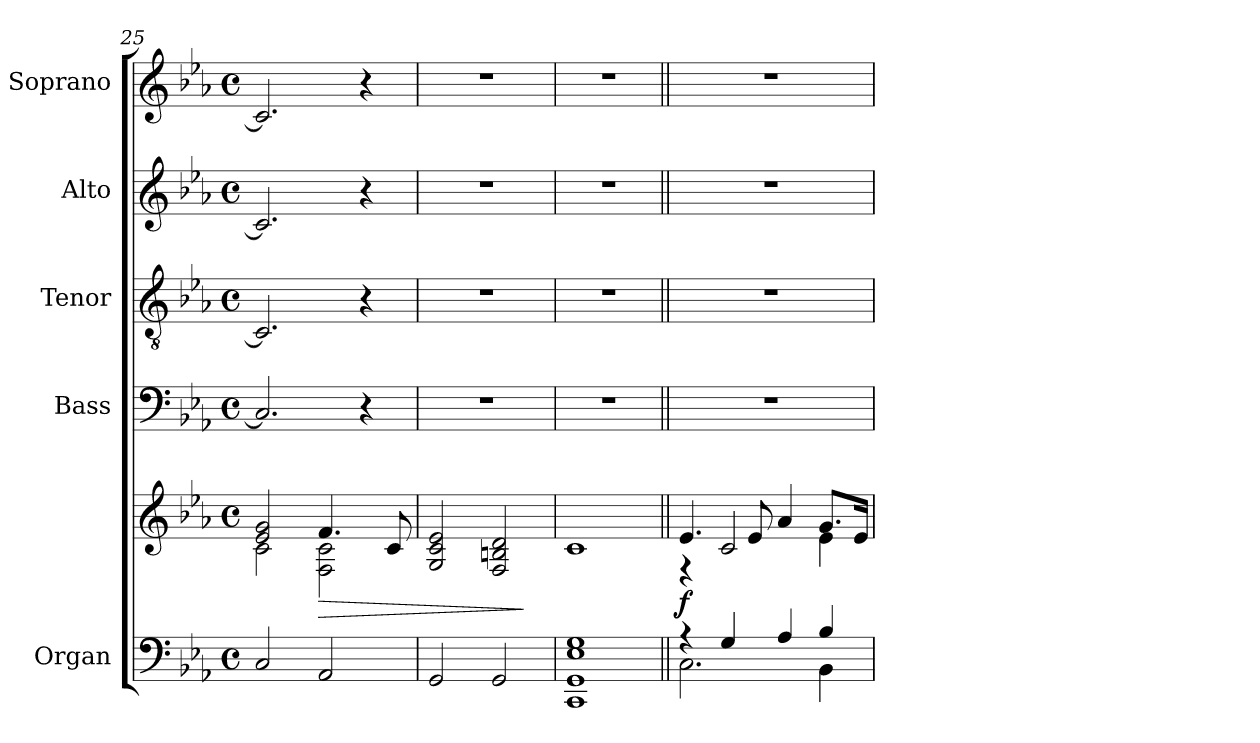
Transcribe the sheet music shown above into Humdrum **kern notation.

**kern	**kern	**dynam	**kern	**kern	**kern	**kern
*part5	*part5	*part5	*part4	*part3	*part2	*part1
*staff6	*staff5	*staff5/6	*staff4	*staff3	*staff2	*staff1
*I"Organ	*	*	*I"Bass	*I"Tenor	*I"Alto	*I"Soprano
*I'Org.	*	*	*I'B.	*I'T.	*I'A.	*I'S.
*clefF4	*clefG2	*	*clefF4	*clefGv2	*clefG2	*clefG2
*	*	*	*	*ITrd7c12	*	*
*k[b-e-a-]	*k[b-e-a-]	*	*k[b-e-a-]	*k[b-e-a-]	*k[b-e-a-]	*k[b-e-a-]
*E-:	*E-:	*	*E-:	*E-:	*E-:	*E-:
*M4/4	*M4/4	*	*M4/4	*M4/4	*M4/4	*M4/4
*met(c)	*met(c)	*	*met(c)	*met(c)	*met(c)	*met(c)
=25	=25	=25	=25	=25	=25	=25
*	*^	*	*	*	*	*
2Ci/	2e-i/ 2gi	2ci\	.	2.Ci/]	2.CCi/]	2.ci/]	2.ci/]
!	!	!	!LO:HP:b	!	!	!	!
2AA-i/	4.fi/	2Fi\ 2ci	>	.	.	.	.
.	.	.	.	4r	4r	4r	4r
.	8ci/	.	.	.	.	.	.
*	*v	*v	*	*	*	*	*
=26	=26	=26	=26	=26	=26	=26
2GGi/	2Gi/ 2ci 2e-i	.	1r	1r	1r	1r
2GGi/	2Fi/ 2Bni 2di	.	.	.	.	.
.	.	]	.	.	.	.
=27	=27	=27	=27	=27	=27	=27
1CCi 1GGi 1E-i 1Gi	1ci	.	1r	1r	1r	1r
=28||	=28||	=28||	=28||	=28||	=28||	=28||
*^	*^	*	*	*	*	*
4r	2.Ci\	4.e-i/	4r	f	1r	1r	1r	1r
4Gi/	.	.	2ci/	.	.	.	.	.
.	.	8e-i/	.	.	.	.	.	.
4A-i/	.	4a-i/	.	.	.	.	.	.
4B-i/	4BB-i\	8.gi/L	4e-i\	.	.	.	.	.
.	.	16e-i/Jk	.	.	.	.	.	.
*v	*v	*	*	*	*	*	*	*
*	*v	*v	*	*	*	*	*
=	=	=	=	=	=	=
*-	*-	*-	*-	*-	*-	*-
